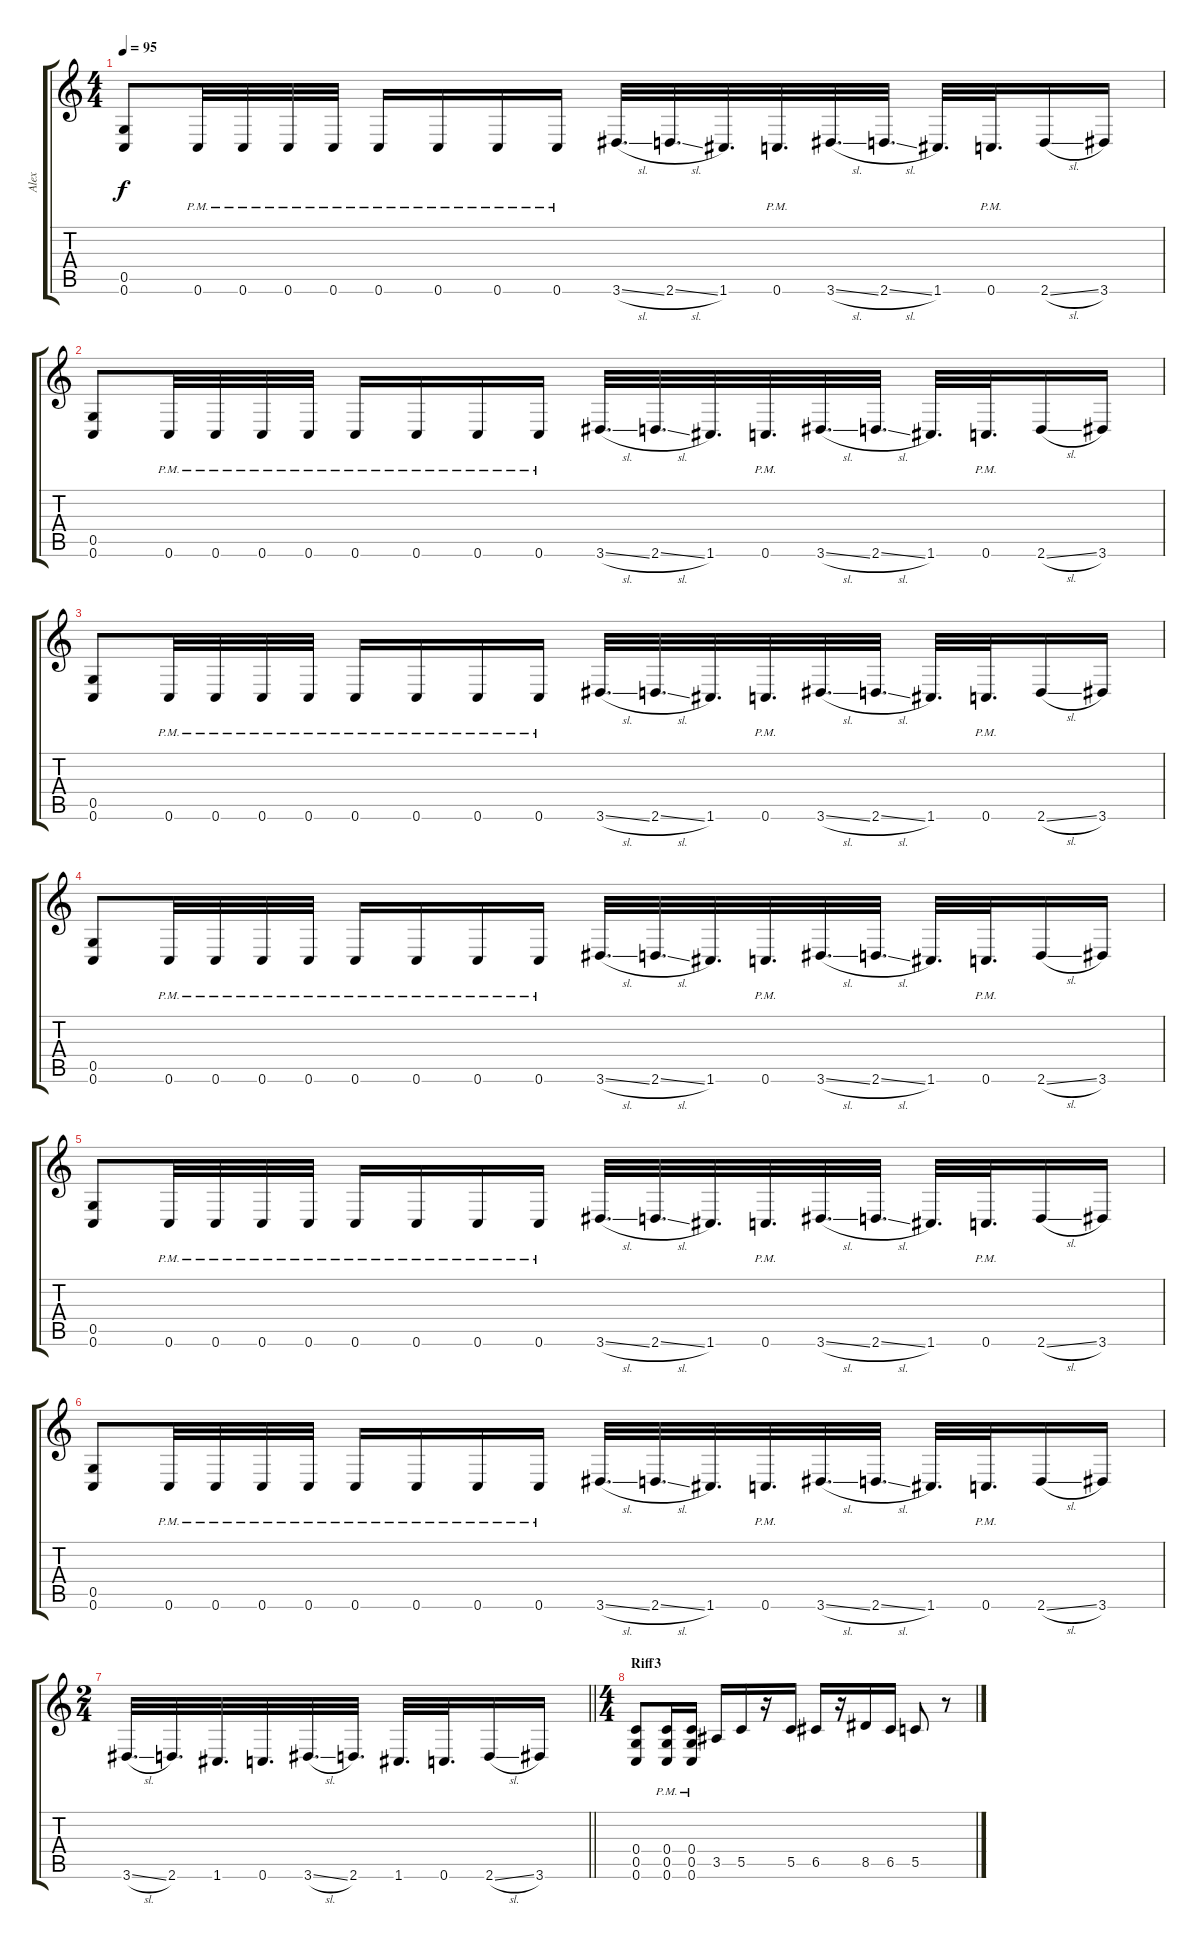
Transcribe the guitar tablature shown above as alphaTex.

\track ("Alex" "Alex") {instrument overdrivenguitar}
\staff {score tabs}
\tuning (D4 A3 F3 C3 G2 C2) {hide}
\ts (4 4)
\tempo 95
\clef g2
\ks c
(0.5 0.6).8{dy f} 0.6{pm}.32 0.6{pm}.32 0.6{pm}.32 0.6{pm}.32 0.6{pm}.16 0.6{pm}.16 0.6{pm}.16 0.6{pm}.16 3.6{sl}.32{d} 2.6{sl}.32{d} 1.6.32{d} 0.6{pm}.32{d} 3.6{sl}.32{d} 2.6{sl}.32{d} 1.6.32{d} 0.6{pm}.32{d} 2.6{sl}.16 3.6.16 |
(0.5 0.6).8 0.6{pm}.32 0.6{pm}.32 0.6{pm}.32 0.6{pm}.32 0.6{pm}.16 0.6{pm}.16 0.6{pm}.16 0.6{pm}.16 3.6{sl}.32{d} 2.6{sl}.32{d} 1.6.32{d} 0.6{pm}.32{d} 3.6{sl}.32{d} 2.6{sl}.32{d} 1.6.32{d} 0.6{pm}.32{d} 2.6{sl}.16 3.6.16 |
(0.5 0.6).8 0.6{pm}.32 0.6{pm}.32 0.6{pm}.32 0.6{pm}.32 0.6{pm}.16 0.6{pm}.16 0.6{pm}.16 0.6{pm}.16 3.6{sl}.32{d} 2.6{sl}.32{d} 1.6.32{d} 0.6{pm}.32{d} 3.6{sl}.32{d} 2.6{sl}.32{d} 1.6.32{d} 0.6{pm}.32{d} 2.6{sl}.16 3.6.16 |
(0.5 0.6).8 0.6{pm}.32 0.6{pm}.32 0.6{pm}.32 0.6{pm}.32 0.6{pm}.16 0.6{pm}.16 0.6{pm}.16 0.6{pm}.16 3.6{sl}.32{d} 2.6{sl}.32{d} 1.6.32{d} 0.6{pm}.32{d} 3.6{sl}.32{d} 2.6{sl}.32{d} 1.6.32{d} 0.6{pm}.32{d} 2.6{sl}.16 3.6.16 |
(0.5 0.6).8 0.6{pm}.32 0.6{pm}.32 0.6{pm}.32 0.6{pm}.32 0.6{pm}.16 0.6{pm}.16 0.6{pm}.16 0.6{pm}.16 3.6{sl}.32{d} 2.6{sl}.32{d} 1.6.32{d} 0.6{pm}.32{d} 3.6{sl}.32{d} 2.6{sl}.32{d} 1.6.32{d} 0.6{pm}.32{d} 2.6{sl}.16 3.6.16 |
(0.5 0.6).8 0.6{pm}.32 0.6{pm}.32 0.6{pm}.32 0.6{pm}.32 0.6{pm}.16 0.6{pm}.16 0.6{pm}.16 0.6{pm}.16 3.6{sl}.32{d} 2.6{sl}.32{d} 1.6.32{d} 0.6{pm}.32{d} 3.6{sl}.32{d} 2.6{sl}.32{d} 1.6.32{d} 0.6{pm}.32{d} 2.6{sl}.16 3.6.16 |
\ts (2 4)
\barLineRight lightlight
3.6{sl}.32{d} 2.6.32{d} 1.6.32{d} 0.6.32{d} 3.6{sl}.32{d} 2.6.32{d} 1.6.32{d} 0.6.32{d} 2.6{sl}.16 3.6.16 |
\ts (4 4)
\section ("" "Riff3")
(0.4 0.5 0.6).8 (0.4 0.5 0.6{pm}).16 (0.4 0.5 0.6{pm}).16 3.5.16 5.5.16 r.16 5.5.16 6.5.16 r.16 8.5.16 6.5.16 5.5.8 r.8
